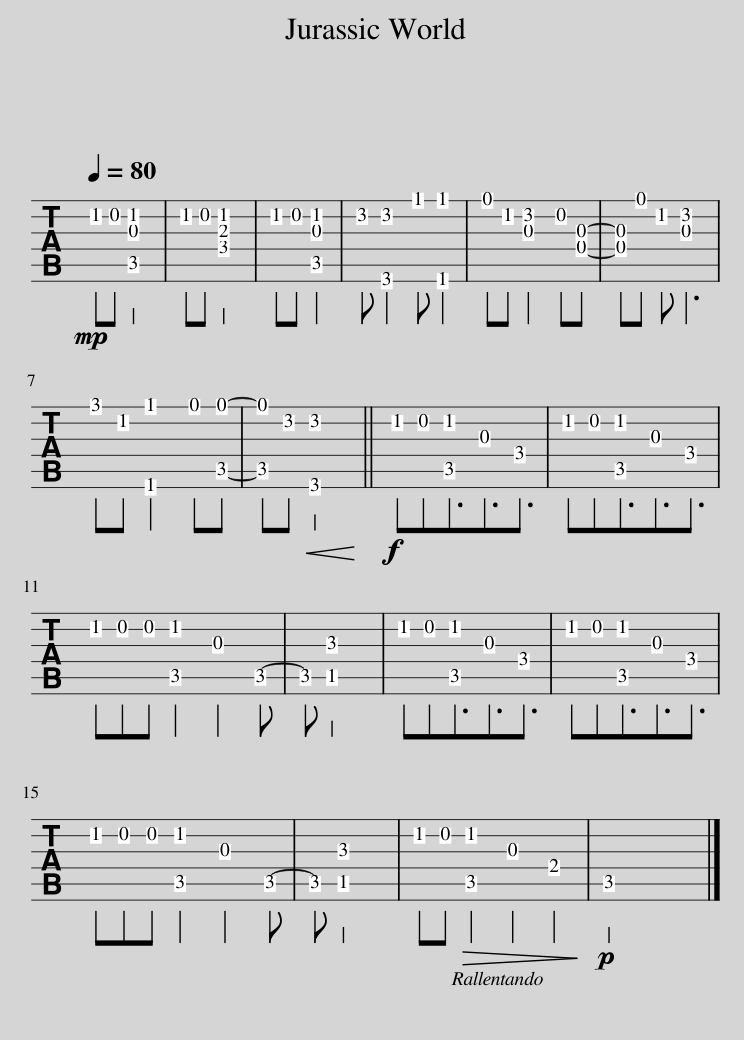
X:1
L:1/8
Q:1/4=80
M:3/4
I:linebreak $
K:C
V:1 tab stafflines=6 strings=E2,A2,D3,G3,B3,E4
V:1
!mp! !2!C!2!B, [!5!C,!3!G,!2!C]4 | !2!C!2!B, [!4!F,!3!A,!2!C]4 | !2!C!2!B, [!5!C,!3!G,!2!C]2 | !2!D [!6!G,,!2!D]2 !1!F [!6!F,,!1!F]2 | !1!E!2!C [!3!G,!2!D]2 !2!B,[!4!D,!3!G,]- | %5
 [!4!D,!3!G,]!1!E !2!C [!3!G,!2!D]3 |$ !1!G!2!C [!6!F,,!1!F]2 !1!E[!5!C,!1!E]- | [!5!C,!1!E]!2!D!<(! [!6!G,,!2!D]4!<)! ||[M:13/16]!f! !2!C!2!B,[!5!C,!2!C]3/2!3!G,3/2!4!F,3/2 | !2!C!2!B,[!5!C,!2!C]3/2!3!G,3/2!4!F,3/2 |$ %10
[M:4/4] !2!C!2!B,!2!B, [!5!C,!2!C]2 !3!G,2 !5!C,- | !5!C, [!5!^A,,!3!_B,]4 | !2!C!2!B,[!5!C,!2!C]3/2!3!G,3/2!4!F,3/2 | !2!C!2!B,[!5!C,!2!C]3/2!3!G,3/2!4!F,3/2 |$ !2!C!2!B,!2!B, [!5!C,!2!C]2 !3!G,2 !5!C,- | %15
 !5!C, [!5!^A,,!3!_B,]4 | !2!C!2!B,!>(! [!5!C,!2!C]2 !3!G,2 !4!E,2!>)! |!p! !5!C,4 x4 |] %18
